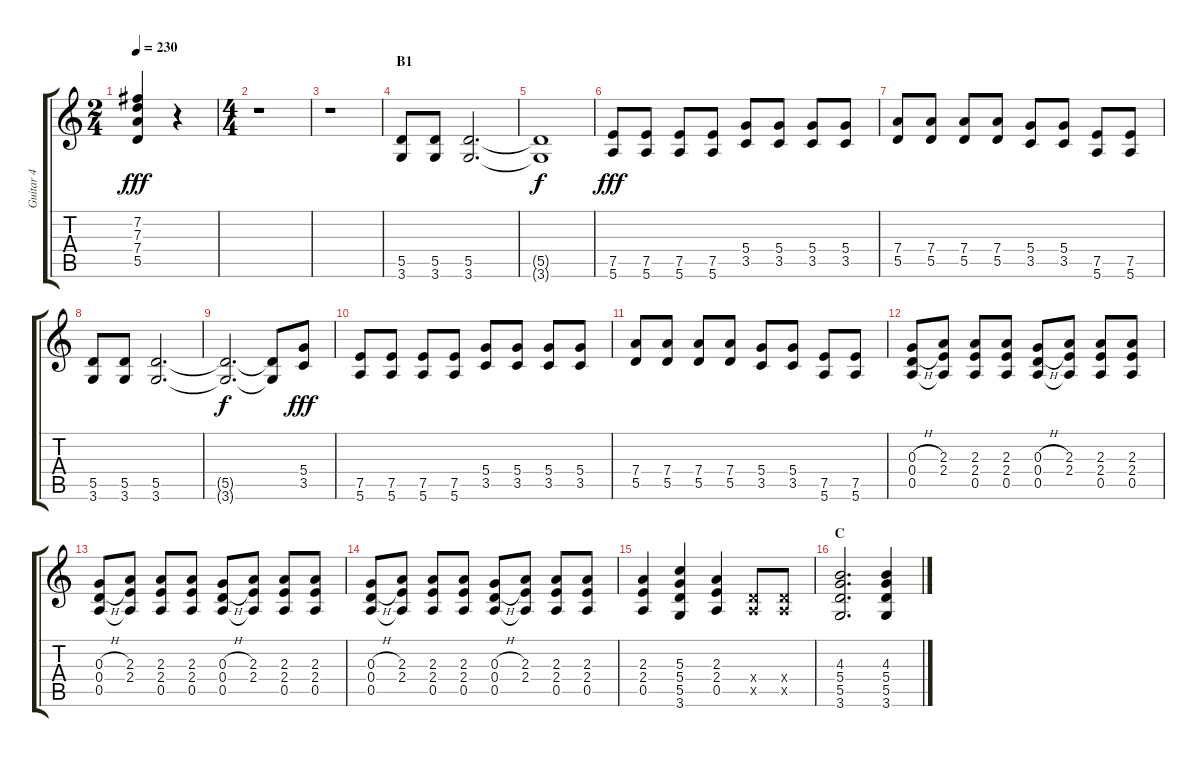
\track ("Guitar 4" "Guitar 4") {instrument distortionguitar}
\staff {score tabs}
\tuning (E4 B3 G3 D3 A2 E2) {hide}
\ts (2 4)
\tempo 230
\clef g2
\ks c
(7.2 7.3 7.4 5.5).4{dy fff} r.4 |
\ts (4 4)
r.1 |
r.1 |
\section ("" "B1")
(5.5 3.6).8 (5.5 3.6).8 (5.5 3.6).2{d} |
(5.5{t} 3.6{t}).1{dy f} |
(7.5 5.6).8{dy fff} (7.5 5.6).8 (7.5 5.6).8 (7.5 5.6).8 (5.4 3.5).8 (5.4 3.5).8 (5.4 3.5).8 (5.4 3.5).8 |
(7.4 5.5).8 (7.4 5.5).8 (7.4 5.5).8 (7.4 5.5).8 (5.4 3.5).8 (5.4 3.5).8 (7.5 5.6).8 (7.5 5.6).8 |
(5.5 3.6).8 (5.5 3.6).8 (5.5 3.6).2{d} |
(5.5{t} 3.6{t}).2{d dy f} (5.5{t} 3.6{t}).8 (5.4 3.5).8{dy fff} |
(7.5 5.6).8 (7.5 5.6).8 (7.5 5.6).8 (7.5 5.6).8 (5.4 3.5).8 (5.4 3.5).8 (5.4 3.5).8 (5.4 3.5).8 |
(7.4 5.5).8 (7.4 5.5).8 (7.4 5.5).8 (7.4 5.5).8 (5.4 3.5).8 (5.4 3.5).8 (7.5 5.6).8 (7.5 5.6).8 |
(0.3{h} 0.4{h} 0.5).8 (2.3 2.4 0.5{t}).8 (2.3 2.4 0.5).8 (2.3 2.4 0.5).8 (0.3{h} 0.4{h} 0.5).8 (2.3 2.4 0.5{t}).8 (2.3 2.4 0.5).8 (2.3 2.4 0.5).8 |
(0.3{h} 0.4{h} 0.5).8 (2.3 2.4 0.5{t}).8 (2.3 2.4 0.5).8 (2.3 2.4 0.5).8 (0.3{h} 0.4{h} 0.5).8 (2.3 2.4 0.5{t}).8 (2.3 2.4 0.5).8 (2.3 2.4 0.5).8 |
(0.3{h} 0.4{h} 0.5).8 (2.3 2.4 0.5{t}).8 (2.3 2.4 0.5).8 (2.3 2.4 0.5).8 (0.3{h} 0.4{h} 0.5).8 (2.3 2.4 0.5{t}).8 (2.3 2.4 0.5).8 (2.3 2.4 0.5).8 |
(2.3 2.4 0.5).4 (5.3 5.4 5.5 3.6).4 (2.3 2.4 0.5).4 (0.4{x} 0.5{x}).8 (0.4{x} 0.5{x}).8 |
\section ("" "C")
(4.3 5.4 5.5 3.6).2{d} (4.3 5.4 5.5 3.6).4
